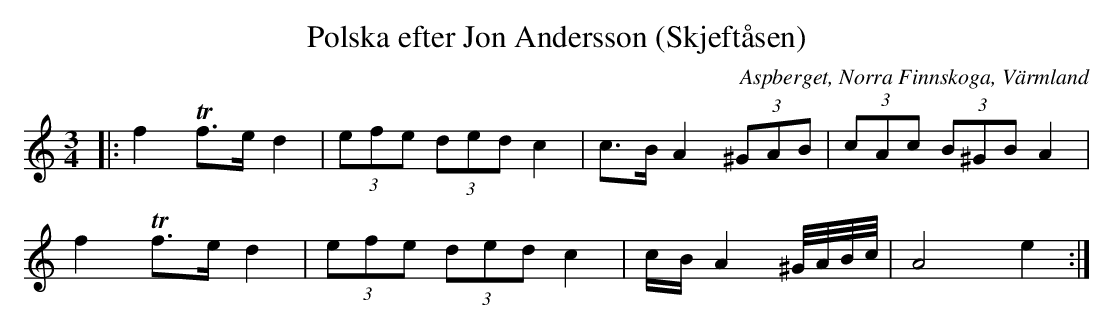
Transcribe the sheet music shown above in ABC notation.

X:1
T:Polska efter Jon Andersson (Skjeftåsen)
O:Aspberget, Norra Finnskoga, Värmland
M:3/4
L:1/8
K:Am
|: f2 !trill!f3/2e/2 d2 | (3efe (3ded c2 | c3/2B/2 A2 (3^GAB | (3cAc (3B^GB A2 |
f2 !trill!f3/2e/2 d2 | (3efe (3ded c2 | 3c/2B/2 A2 ^G/4A/4B/4c/4 | A4 e2 :|
